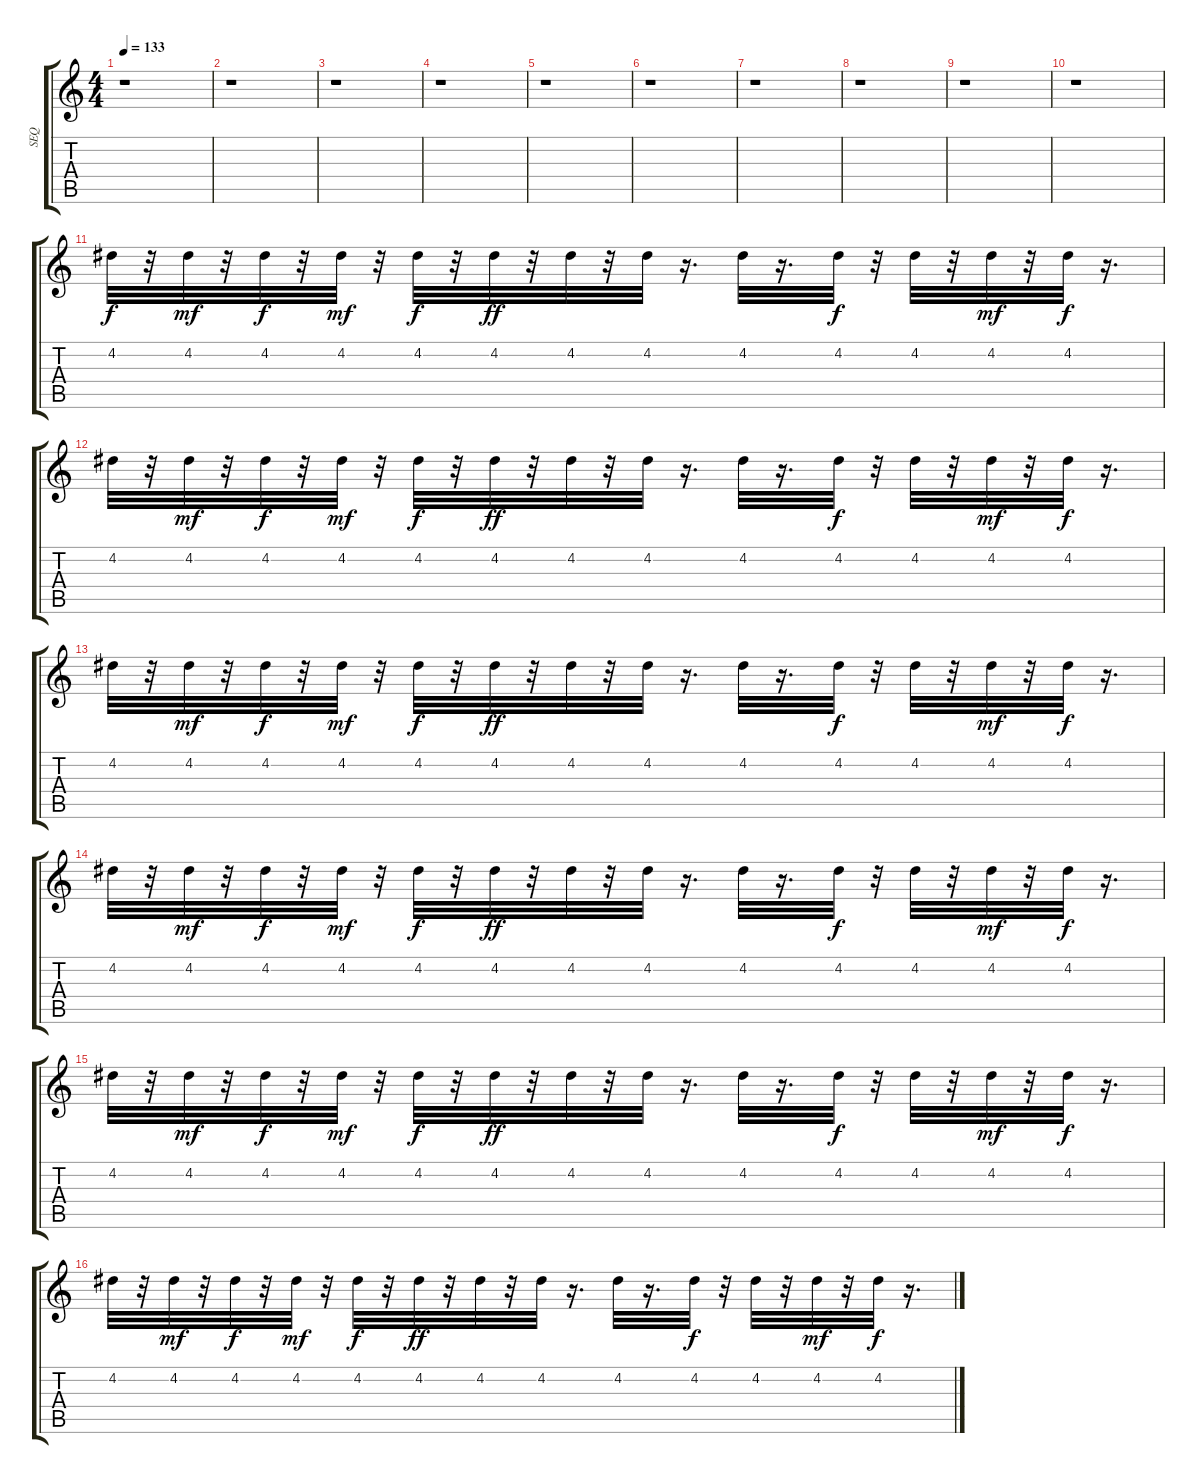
\track ("SEQ                                 " "SEQ       ") {instrument synthbass2}
\staff {score tabs}
\tuning (E4 B3 G3 D3 A2 E2) {hide}
\ts (4 4)
\tempo 133
\clef g2
\ks c
r.1{dy f} |
r.1 |
r.1 |
r.1 |
r.1 |
r.1 |
r.1 |
r.1 |
r.1 |
r.1 |
4.2.32{balance 4} r.32 4.2.32{dy mf balance 5} r.32 4.2.32{dy f balance 6} r.32 4.2.32{dy mf balance 7} r.32 4.2.32{dy f balance 8} r.32 4.2.32{dy ff balance 9} r.32 4.2.32{balance 10} r.32 4.2.32{balance 11} r.16{d} 4.2.32{balance 11} r.16{d} 4.2.32{dy f balance 9} r.32 4.2.32{balance 8} r.32 4.2.32{dy mf balance 7} r.32 4.2.32{dy f balance 6} r.16{d} |
4.2.32{balance 4} r.32 4.2.32{dy mf balance 5} r.32 4.2.32{dy f balance 6} r.32 4.2.32{dy mf balance 7} r.32 4.2.32{dy f balance 8} r.32 4.2.32{dy ff balance 9} r.32 4.2.32{balance 10} r.32 4.2.32{balance 11} r.16{d} 4.2.32{balance 11} r.16{d} 4.2.32{dy f balance 9} r.32 4.2.32{balance 8} r.32 4.2.32{dy mf balance 7} r.32 4.2.32{dy f balance 6} r.16{d} |
4.2.32{balance 4} r.32 4.2.32{dy mf balance 5} r.32 4.2.32{dy f balance 6} r.32 4.2.32{dy mf balance 7} r.32 4.2.32{dy f balance 8} r.32 4.2.32{dy ff balance 9} r.32 4.2.32{balance 10} r.32 4.2.32{balance 11} r.16{d} 4.2.32{balance 11} r.16{d} 4.2.32{dy f balance 9} r.32 4.2.32{balance 8} r.32 4.2.32{dy mf balance 7} r.32 4.2.32{dy f balance 6} r.16{d} |
4.2.32{balance 4} r.32 4.2.32{dy mf balance 5} r.32 4.2.32{dy f balance 6} r.32 4.2.32{dy mf balance 7} r.32 4.2.32{dy f balance 8} r.32 4.2.32{dy ff balance 9} r.32 4.2.32{balance 10} r.32 4.2.32{balance 11} r.16{d} 4.2.32{balance 11} r.16{d} 4.2.32{dy f balance 9} r.32 4.2.32{balance 8} r.32 4.2.32{dy mf balance 7} r.32 4.2.32{dy f balance 6} r.16{d} |
4.2.32{balance 4} r.32 4.2.32{dy mf balance 5} r.32 4.2.32{dy f balance 6} r.32 4.2.32{dy mf balance 7} r.32 4.2.32{dy f balance 8} r.32 4.2.32{dy ff balance 9} r.32 4.2.32{balance 10} r.32 4.2.32{balance 11} r.16{d} 4.2.32{balance 11} r.16{d} 4.2.32{dy f balance 9} r.32 4.2.32{balance 8} r.32 4.2.32{dy mf balance 7} r.32 4.2.32{dy f balance 6} r.16{d} |
4.2.32{balance 4} r.32 4.2.32{dy mf balance 5} r.32 4.2.32{dy f balance 6} r.32 4.2.32{dy mf balance 7} r.32 4.2.32{dy f balance 8} r.32 4.2.32{dy ff balance 9} r.32 4.2.32{balance 10} r.32 4.2.32{balance 11} r.16{d} 4.2.32{balance 11} r.16{d} 4.2.32{dy f balance 9} r.32 4.2.32{balance 8} r.32 4.2.32{dy mf balance 7} r.32 4.2.32{dy f balance 6} r.16{d}
